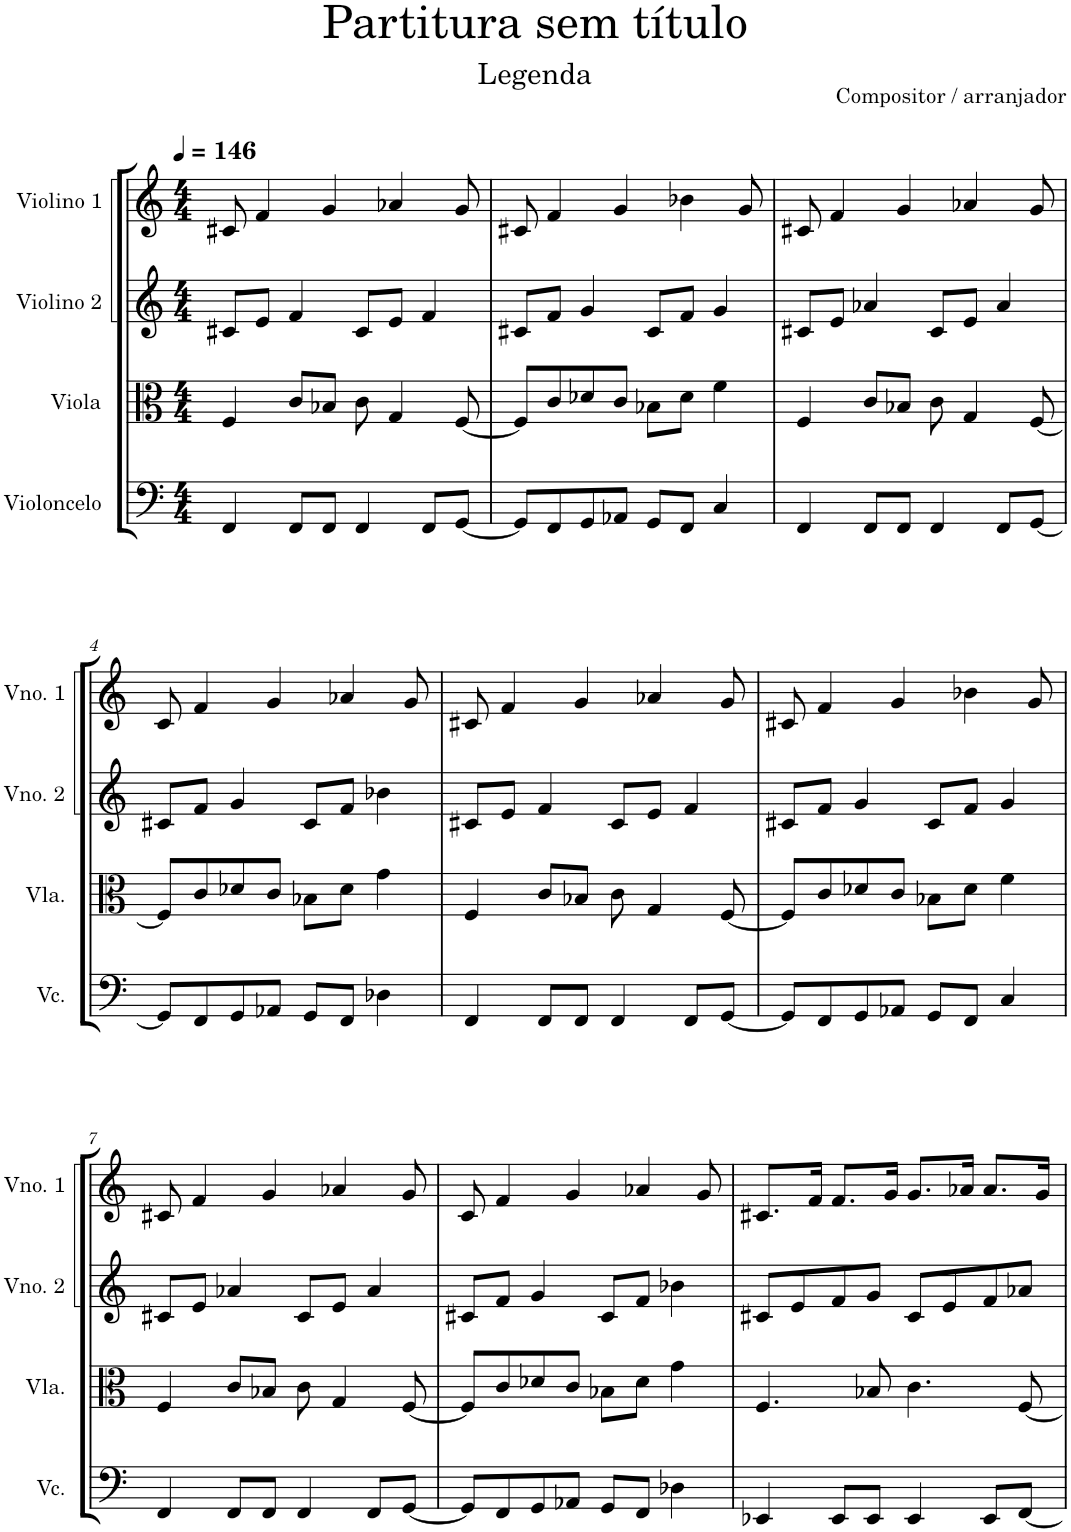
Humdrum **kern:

**kern	**kern	**kern	**kern
*part4	*part3	*part2	*part1
*staff4	*staff3	*staff2	*staff1
*I"Violoncelo	*I"Viola	*I"Violino 2	*I"Violino 1
*I'Vc.	*I'Vla.	*I'Vno. 2	*I'Vno. 1
*clefF4	*clefC3	*clefG2	*clefG2
*k[]	*k[]	*k[]	*k[]
*M4/4	*M4/4	*M4/4	*M4/4
*MM146	*MM146	*MM146	*MM146
=1	=1	=1	=1
4FF/	4F/	8c#X/L	8c#X/
.	.	8e/J	4f/
8FF/L	8c/L	4f/	.
8FF/J	8B-X/J	.	4g/
4FF/	8c\	8c#/L	.
.	4G/	8e/J	4a-X/
8FF/L	.	4f/	.
[8GG/J	[8F/	.	8g/
=2	=2	=2	=2
8GG/L]	8F/L]	8c#X/L	8c#X/
8FF/	8c/	8f/J	4f/
8GG/	8d-X/	4g/	.
8AA-X/J	8c/J	.	4g/
8GG/L	8B-X\L	8c#/L	.
8FF/J	8d-\J	8f/J	4b-X\
4C/	4f\	4g/	.
.	.	.	8g/
=3	=3	=3	=3
4FF/	4F/	8c#X/L	8c#X/
.	.	8e/J	4f/
8FF/L	8c/L	4a-X/	.
8FF/J	8B-X/J	.	4g/
4FF/	8c\	8c#/L	.
.	4G/	8e/J	4a-X/
8FF/L	.	4a-/	.
[8GG/J	[8F/	.	8g/
!!LO:LB:g=z
=4	=4	=4	=4
8GG/L]	8F/L]	8c#X/L	8c/
8FF/	8c/	8f/J	4f/
8GG/	8d-X/	4g/	.
8AA-X/J	8c/J	.	4g/
8GG/L	8B-X\L	8c#/L	.
8FF/J	8d-\J	8f/J	4a-X/
4D-X\	4g\	4b-X\	.
.	.	.	8g/
=5	=5	=5	=5
4FF/	4F/	8c#X/L	8c#X/
.	.	8e/J	4f/
8FF/L	8c/L	4f/	.
8FF/J	8B-X/J	.	4g/
4FF/	8c\	8c#/L	.
.	4G/	8e/J	4a-X/
8FF/L	.	4f/	.
[8GG/J	[8F/	.	8g/
=6	=6	=6	=6
8GG/L]	8F/L]	8c#X/L	8c#X/
8FF/	8c/	8f/J	4f/
8GG/	8d-X/	4g/	.
8AA-X/J	8c/J	.	4g/
8GG/L	8B-X\L	8c#/L	.
8FF/J	8d-\J	8f/J	4b-X\
4C/	4f\	4g/	.
.	.	.	8g/
!!LO:LB:g=z
=7	=7	=7	=7
4FF/	4F/	8c#X/L	8c#X/
.	.	8e/J	4f/
8FF/L	8c/L	4a-X/	.
8FF/J	8B-X/J	.	4g/
4FF/	8c\	8c#/L	.
.	4G/	8e/J	4a-X/
8FF/L	.	4a-/	.
[8GG/J	[8F/	.	8g/
=8	=8	=8	=8
8GG/L]	8F/L]	8c#X/L	8c/
8FF/	8c/	8f/J	4f/
8GG/	8d-X/	4g/	.
8AA-X/J	8c/J	.	4g/
8GG/L	8B-X\L	8c#/L	.
8FF/J	8d-\J	8f/J	4a-X/
4D-X\	4g\	4b-X\	.
.	.	.	8g/
=9	=9	=9	=9
4EE-X/	4.F/	8c#X/L	8.c#X/L
.	.	8e/	.
.	.	.	16f/Jk
8EE-/L	.	8f/	8.f/L
8EE-/J	8B-X/	8g/J	.
.	.	.	16g/Jk
4EE-/	4.c\	8c#/L	8.g/L
.	.	8e/	.
.	.	.	16a-X/Jk
8EE-/L	.	8f/	8.a-/L
[8FF/J	[8F/	8a-X/J	.
.	.	.	16g/Jk
=	=	=	=
*-	*-	*-	*-
